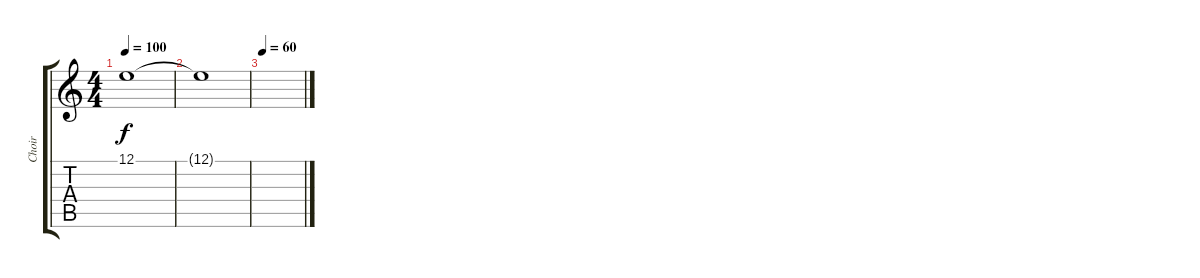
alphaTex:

\track ("Choir" "Choir") {instrument choiraahs}
\staff {score tabs}
\tuning (E4 B3 G3 D3 A2 E2) {hide}
\ts (4 4)
\tempo 100
\clef g2
\ks c
12.1.1{dy f} |
12.1{t}.1 |
\tempo 60
